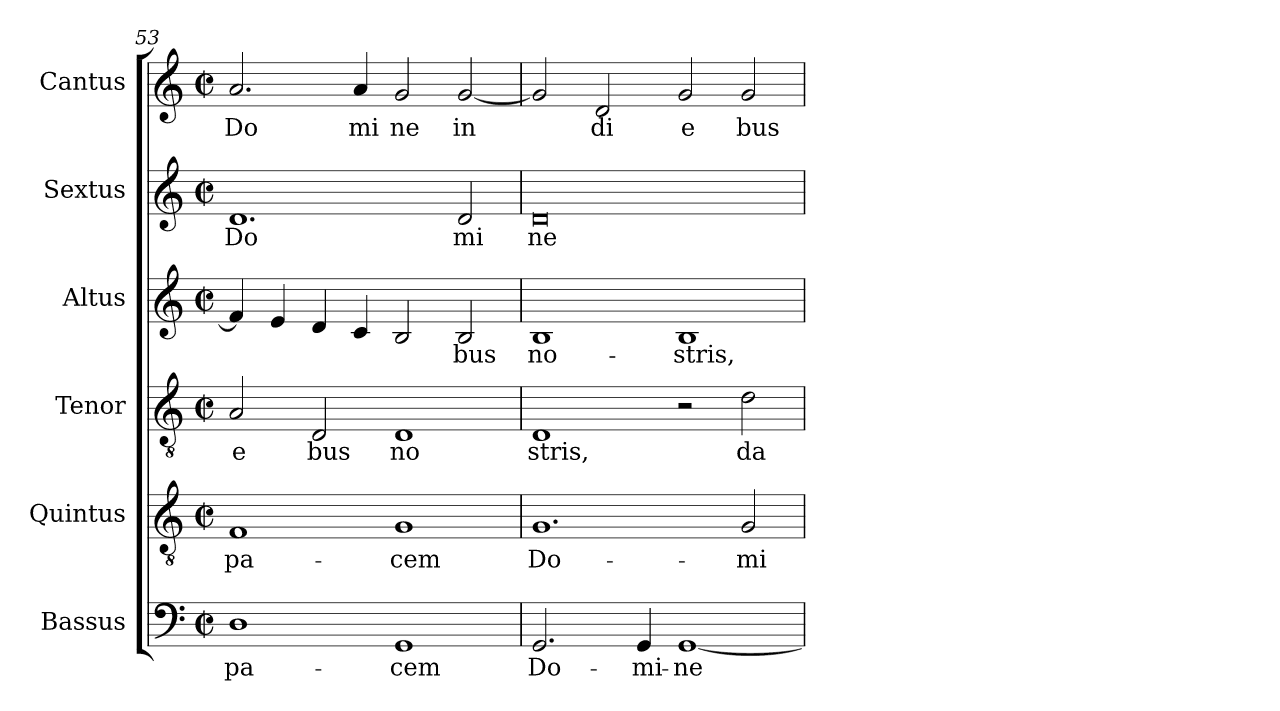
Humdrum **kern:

**kern	**text	**kern	**text	**kern	**text	**kern	**text	**kern	**text	**kern	**text
*part6	*part6	*part5	*part5	*part4	*part4	*part3	*part3	*part2	*part2	*part1	*part1
*staff6	*staff6	*staff5	*staff5	*staff4	*staff4	*staff3	*staff3	*staff2	*staff2	*staff1	*staff1
*I"Bassus	*	*I"Quintus	*	*I"Tenor	*	*I"Altus	*	*I"Sextus	*	*I"Cantus	*
*clefF4	*	*clefGv2	*	*clefGv2	*	*clefG2	*	*clefG2	*	*clefG2	*
*k[]	*	*k[]	*	*k[]	*	*k[]	*	*k[]	*	*k[]	*
*C:	*	*C:	*	*C:	*	*C:	*	*C:	*	*C:	*
*M2/2	*	*M2/2	*	*M2/2	*	*M2/2	*	*M2/2	*	*M2/2	*
*met(c|)	*	*met(c|)	*	*met(c|)	*	*met(c|)	*	*met(c|)	*	*met(c|)	*
=53	=53	=53	=53	=53	=53	=53	=53	=53	=53	=53	=53
!	!LO:LY:b	!	!LO:LY:b:cj	!	!LO:LY:b:cj	!	!LO:LY:b:cj	!	!LO:LY:b:cj	!	!LO:LY:b:cj
1D	pa-	1F	pa-	2A/	e	4f/]	--	1.d	Do	2.a/	Do
!	!	!	!	!	!	!	!LO:LY:b:cj	!	!	!	!
.	.	.	.	.	.	4e/	--	.	.	.	.
!	!	!	!	!	!LO:LY:b:cj	!	!LO:LY:b:cj	!	!	!	!
.	.	.	.	2D/	bus	4d/	--	.	.	.	.
!	!	!	!	!	!	!	!LO:LY:b:cj	!	!	!	!LO:LY:b:cj
.	.	.	.	.	.	4c/	--	.	.	4a/	mi
!	!LO:LY:b	!	!LO:LY:b:cj	!	!LO:LY:b:cj	!	!LO:LY:b:cj	!	!	!	!LO:LY:b:cj
1GG	-cem	1G	-cem	1D	no	2B/	--	.	.	2g/	ne
!	!	!	!	!	!	!	!LO:LY:b:cj	!	!LO:LY:b:cj	!	!LO:LY:b:cj
.	.	.	.	.	.	2B/	-bus	2d/	mi	[<2g/	in
=54	=54	=54	=54	=54	=54	=54	=54	=54	=54	=54	=54
!	!LO:LY:b	!	!LO:LY:b:cj	!	!LO:LY:b:cj	!	!LO:LY:b:cj	!	!LO:LY:b:cj	!	!LO:LY:b:cj
2.GG/	Do-	1.G	Do-	1D	stris,	1B	no-	0d	ne	2g/]	.
!	!	!	!	!	!	!	!	!	!	!	!LO:LY:b:cj
.	.	.	.	.	.	.	.	.	.	2d/	di
!	!LO:LY:b	!	!	!	!	!	!	!	!	!	!
4GG/	-mi-	.	.	.	.	.	.	.	.	.	.
!	!LO:LY:b	!	!	!	!	!	!LO:LY:b:cj	!	!	!	!LO:LY:b:cj
[<1GG	-ne	.	.	2r	.	1B	-stris,	.	.	2g/	e
!	!	!	!LO:LY:b:cj	!	!LO:LY:b:cj	!	!	!	!	!	!LO:LY:b:cj
.	.	2G/	-mi-	2d\	da	.	.	.	.	2g/	bus
=	=	=	=	=	=	=	=	=	=	=	=
*-	*-	*-	*-	*-	*-	*-	*-	*-	*-	*-	*-
